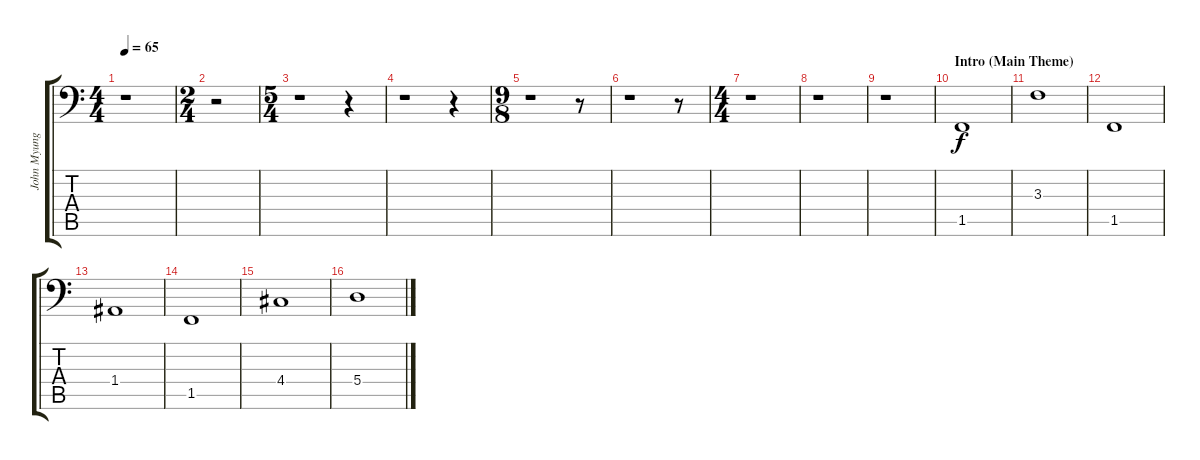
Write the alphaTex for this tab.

\track ("John Myung" "John Myung") {instrument electricbassfinger}
\staff {score tabs}
\tuning (C3 G2 D2 A1 E1 B0) {hide}
\ts (4 4)
\tempo 65
\clef f4
\ks c
r.1{dy f} |
\ts (2 4)
r.2 |
\ts (5 4)
r.1 r.4 |
r.1 r.4 |
\ts (9 8)
r.1 r.8 |
r.1 r.8 |
\ts (4 4)
r.1 |
r.1 |
r.1 |
\section ("" "Intro (Main Theme)")
1.5.1 |
3.3.1 |
1.5.1 |
1.4.1 |
1.5.1 |
4.4.1 |
5.4.1
